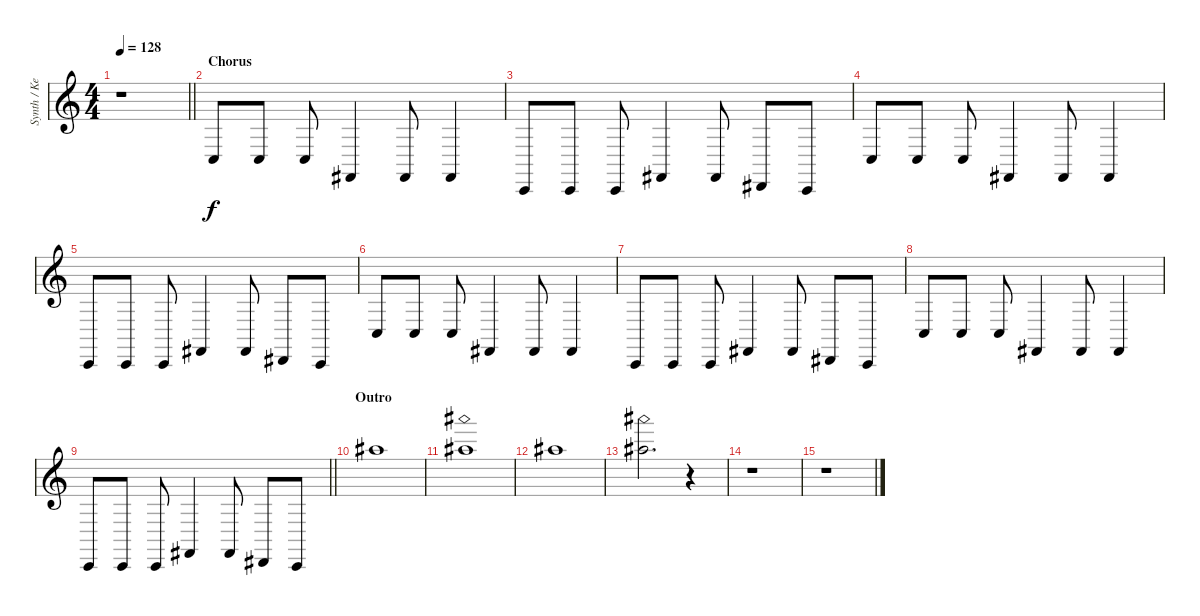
\track ("Synth / Keyboard" "Synth / Ke") {instrument brightacousticpiano}
\staff {score}
\tuning (D4 A3 F3 C3 G2 C2) {hide}
\ts (4 4)
\tempo 128
\clef g2
\barLineRight lightlight
\ks c
r.1{dy f} |
\section ("" "Chorus")
5.5.8{volume 16 instrument lead2sawtooth} 5.5.8 5.5.8 6.6.4 6.6.8 6.6.4 |
0.6.8 0.6.8 0.6.8 6.6.4 6.6.8 3.6.8 0.6.8 |
5.5.8 5.5.8 5.5.8 6.6.4 6.6.8 6.6.4 |
0.6.8 0.6.8 0.6.8 6.6.4 6.6.8 3.6.8 0.6.8 |
5.5.8 5.5.8 5.5.8 6.6.4 6.6.8 6.6.4 |
0.6.8 0.6.8 0.6.8 6.6.4 6.6.8 3.6.8 0.6.8 |
5.5.8 5.5.8 5.5.8 6.6.4 6.6.8 6.6.4 |
\barLineRight lightlight
0.6.8 0.6.8 0.6.8 6.6.4 6.6.8 3.6.8 0.6.8 |
\section ("" "Outro")
20.1.1{volume 10 instrument recorder} |
20.1{ah 12}.1 |
20.1.1 |
20.1{ah 12}.2{d} r.4 |
r.1 |
r.1
